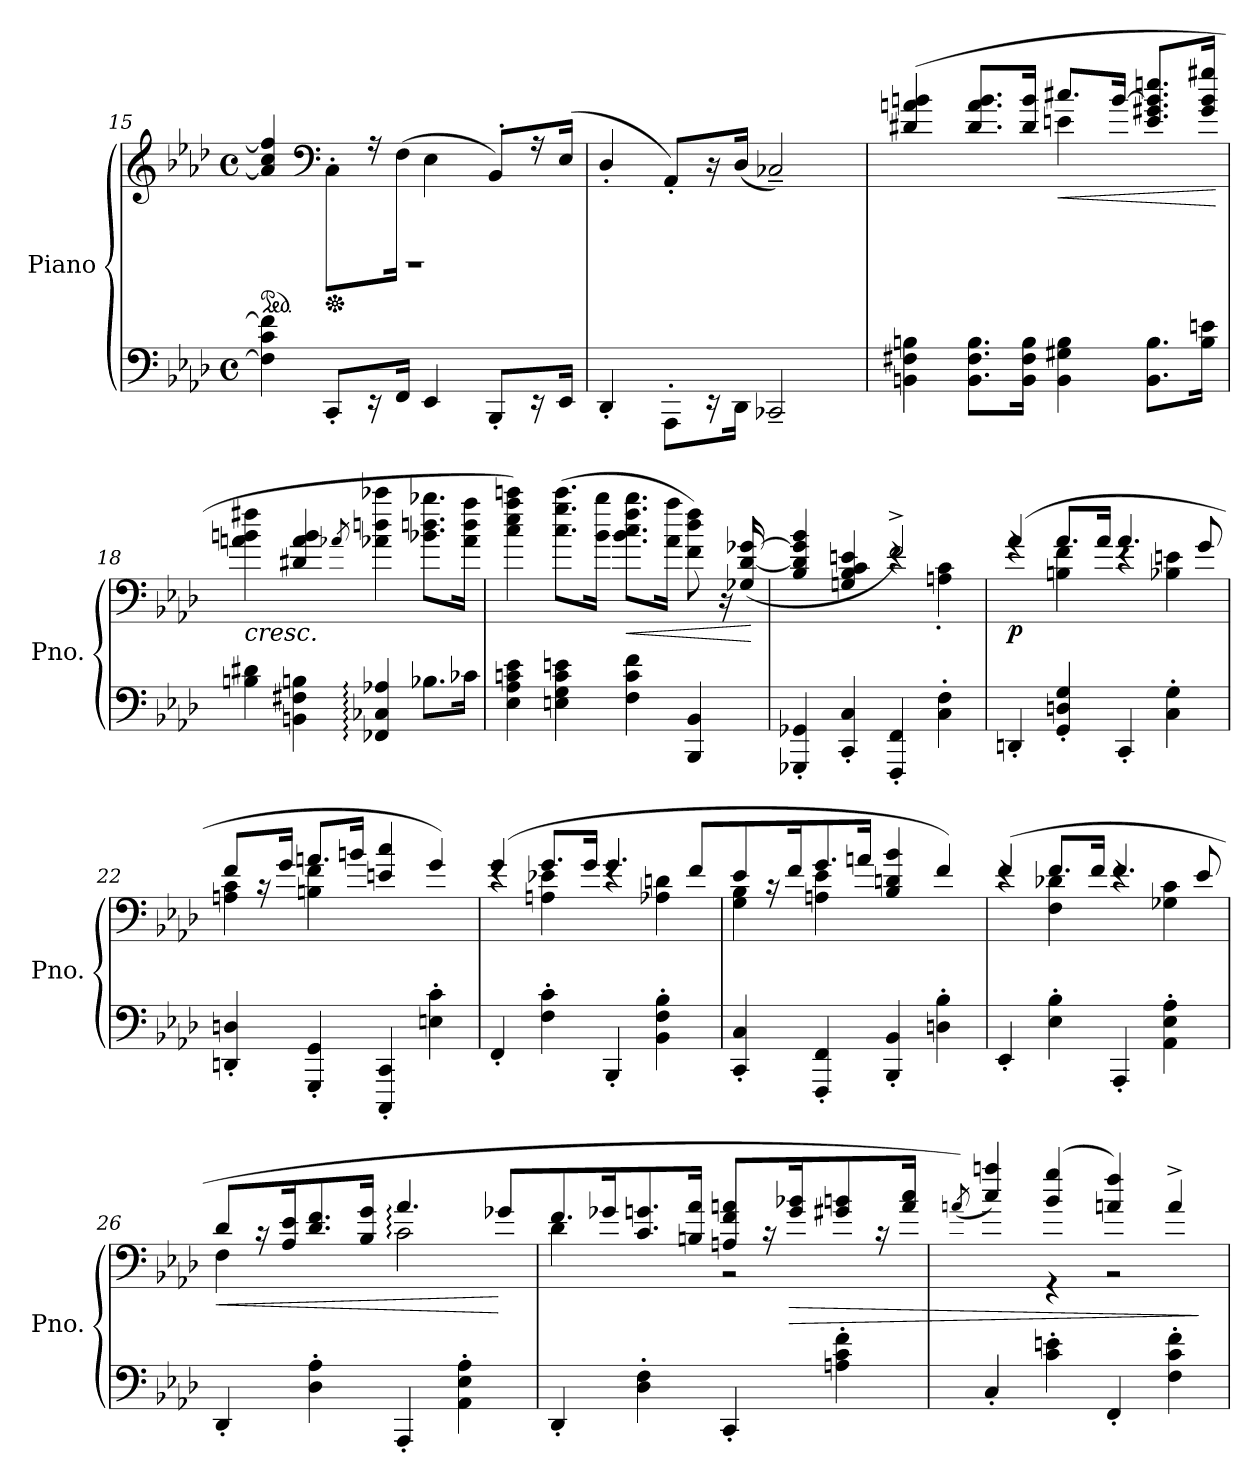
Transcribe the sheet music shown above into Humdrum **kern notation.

**kern	**kern	**dynam
*part1	*part1	*part1
*staff2	*staff1	*staff1/2
*I"Piano	*	*
*I'Pno.	*	*
*clefF4	*clefG2	*
*k[b-e-a-d-]	*k[b-e-a-d-]	*
*M4/4	*M4/4	*
*met(c)	*met(c)	*
*	*ped	*
=15	=15	=15
*	*^	*
4F\] 4c\ 4f\]	4a-/] 4cc/ 4ff/]	1r	.
*	*clefF4	*	*
*	*Xped	*	*
8CC'/L	8C'\L	.	.
16r	16r	.	.
16FF/Jk	(>16F\Jk	.	.
4EE-/	4E-\	.	.
8BBB-'/L	8BB-'/L)	.	.
16r	16r	.	.
16EE-/Jk	(<16E-/Jk	.	.
*	*v	*v	*
=16	=16	=16
4DD-'/	4D-'/	.
8AAA-'\L	8AA-'/L)	.
16r	16r	.
16DD-\Jk	(<16D-/Jk	.
2CC-X~/	2C-X~/)	.
=17	=17	=17
*	*^	*
4BBn\ 4F#X\ 4Bn\	(>4d#X/ 4an/ 4bn/	2ryy	.
8.BB\ 8.F#\ 8.B\L	8.d#/ 8.a/ 8.b/L	.	.
16BB\ 16F#\ 16B\Jk	16d#/ 16b/Jk	.	.
!	!	!	!LO:HP:b
4BB\ 4G#X\ 4B\	8.cc#X/L	4en\	<
.	[16b/Jk	.	.
8.BB\ 8.B\L	8.e/ 8.g#X/ 8.b/] 8.een/L	4ryy	.
16B\ 16en\Jk	16g#/ 16b/ 16gg#X/Jk	.	.
*	*v	*v	*
.	.	[
!!LO:LB:g=z
=18	=18	=18
!	!LO:TX:b:i:t=cresc.	!
4Bn\ 4d#X\	4an\ 4bn\ 4ff#X\	.
4BBn\ 4F#X\ 4Bn\	4d#X/ 4a/ 4b/	.
.	8qa-X/	.
4FF-X/: 4C-X/: 4A-X/:	4a-\ 4ddn\ 4ccc-X\	.
8.B-X\L	8.b-X\ 8.ddn\ 8.bb-X\L	.
16c-X\Jk	16a-\ 16dd\ 16aa-\Jk	.
=19	=19	=19
4E-\ 4A-\ 4cn\ 4e-\	4cc\ 4ee-\ 4aa-\ 4cccn\)	.
4En\ 4G\ 4c\ 4en\	(>8.cc\ 8.gg\ 8.ccc\L	.
.	16b-\ 16bb-\Jk	.
!	!	!LO:HP:b
4F\ 4c\ 4f\	8.b-\ 8.cc\ 8.ff\ 8.bb-\L	<
.	16a-\ 16aa-\Jk	.
4BBB-/ 4BB-/	8f\ 8dd-\ 8ff\)	.
.	16r	.
.	(>16G-X/ [16d-/ [16g-X/	.
.	.	[
=20	=20	=20
*	*^	*
4GGG-X/' 4GG-X/'	4B-/ 4d-/] 4g-/] 4b-/	2ryy	.
4CC/' 4C/'	4Gn/ 4B-/ 4c/ 4en/	.	.
4FFF/' 4FF/'	2f^/)	4re	.
4C\' 4F\'	.	4An\' 4c\'	.
=21	=21	=21	=21
!	!	!	!LO:DY:b
4DDn'/	(>4a-/	4rg	p
4GG/' 4Dn/' 4G/'	8.a-/L	4Bn\ 4f\	.
.	16a-/Jk	.	.
4CC'/	4.a-/	4re	.
4C\' 4G\'	.	4B-X\ 4en\	.
.	8g/	.	.
!!LO:PB:g=z	!!
=22	=22	=22	=22
4DDn/' 4Dn/'	8f/L	4An\ 4c\	.
.	16rc	.	.
.	16g/Jk	.	.
4GGG/' 4GG/'	8.an/L	4Bn\ 4f\	.
.	16bn/Jk	.	.
4CCC/' 4CC/'	4en/ 4cc/	2ryy	.
4En\' 4c\'	4g/)	.	.
=23	=23	=23	=23
4FF'/	(>4g/	4re	.
4F\' 4c\'	8.g/L	4An\ 4e-X\	.
.	16g/Jk	.	.
4BBB-'/	4.g/	4re	.
4BB-\' 4F\' 4B-\'	.	4A-X\ 4dn\	.
.	8f/L	.	.
=24	=24	=24	=24
4CC/' 4C/'	8e-/	4G\ 4B-\	.
.	16rc	.	.
.	16f/K	.	.
4FFF/' 4FF/'	8.g/	4An\ 4e-\	.
.	16an/Jk	.	.
4BBB-/' 4BB-/'	4B-/ 4dn/ 4b-/	2ryy	.
4Dn\' 4B-\'	4f/)	.	.
=25	=25	=25	=25
4EE-'/	(>4f/	4re	.
4E-\' 4B-\'	8.f/L	4F\ 4d-X\	.
.	16f/Jk	.	.
4AAA-'/	4.f/	4re	.
4AA-\' 4E-\' 4A-\'	.	4G-X\ 4c\	.
.	8e-/	.	.
!!LO:LB:g=z	!!
=26	=26	=26	=26
!	!	!	!LO:HP:b
4DD-'/	8d-/L	4F\	<
.	16rc	.	.
.	16A-/ 16e-/K	.	.
4D-\' 4A-\'	8.d-/ 8.f/	4ryy	.
.	16B-/ 16g/Jk	.	.
4AAA-'/	4.a-:/	2c:\	.
4AA-\' 4E-\' 4A-\'	.	.	.
.	8g-X/L	.	[
=27	=27	=27	=27
4DD-'/	8.f/	4d-\	.
.	16g-X/K	.	.
4D-\' 4F\'	8.c/ 8.gn/	4ryy	.
.	16Bn/ 16a-/Jk	.	.
4CC'/	8An/ 8f/ 8an/L	2r	.
.	16rc	.	.
!	!	!	!LO:HP:b
.	16g/ 16b-X/K	.	>
4An\' 4c\' 4f\'	8g#X/ 8bn/	.	.
.	16rc	.	.
.	16a/ 16cc/Jk	.	.
=28	=28	=28	=28
.	(<8qan/)	.	.
4C'/	4cc/ 4aan/)	4ryy	.
4c\' 4en\'	(>4b-/ 4gg/	4r	.
4FF'/	4a/ 4ff/)	2r	.
4F\' 4c\' 4f\'	4a^/	.	.
*	*v	*v	*
.	.	]
=	=	=
*-	*-	*-
